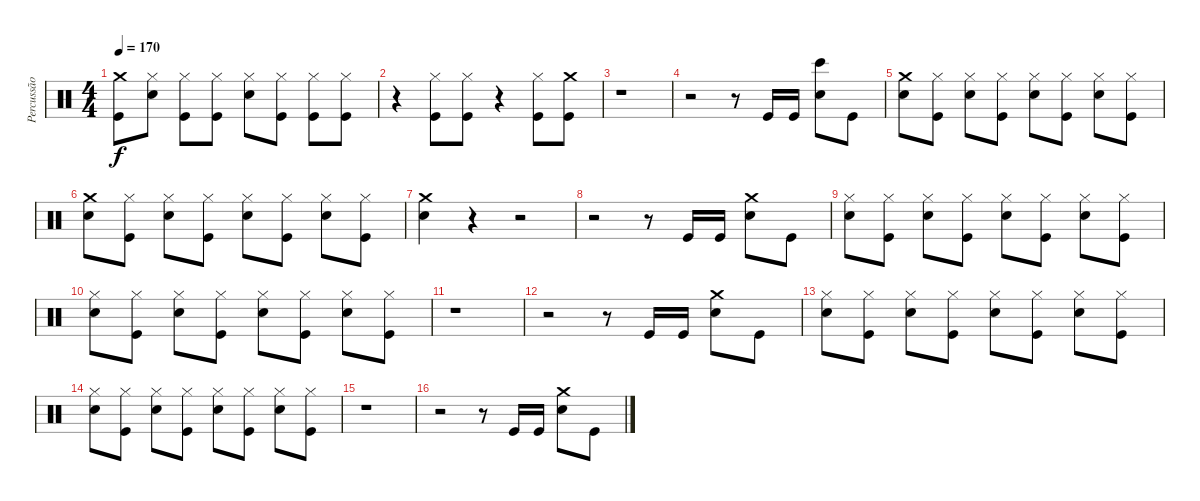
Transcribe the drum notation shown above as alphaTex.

\track ("Percussão" "Percussão") {instrument percussion}
\staff {score}
\articulation defaults
\ts (4 4)
\tempo 170
\clef neutral
\ks c
("Crash medium (hit)" "Kick (hit)").8{dy f} ("Hi-Hat (closed)" "Snare (hit) 2").8 ("Hi-Hat (closed)" "Kick (hit)").8 ("Hi-Hat (closed)" "Kick (hit)").8 ("Hi-Hat (closed)" "Snare (hit) 2").8 ("Hi-Hat (closed)" "Kick (hit)").8 ("Hi-Hat (closed)" "Kick (hit)").8 ("Hi-Hat (closed)" "Kick (hit)").8 |
r.4 ("Hi-Hat (closed)" "Kick (hit)").8 ("Hi-Hat (closed)" "Kick (hit)").8 r.4 ("Hi-Hat (closed)" "Kick (hit)").8 ("Crash medium (hit)" "Kick (hit)").8 |
r.1 |
r.2 r.8 "Kick (hit)".16 "Kick (hit)".16 ("Bongo High (hit)" "Snare (hit) 2").8 "Kick (hit)".8 |
("Crash medium (hit)" "Snare (hit) 2").8 ("Hi-Hat (closed)" "Kick (hit)").8 ("Hi-Hat (closed)" "Snare (hit) 2").8 ("Hi-Hat (closed)" "Kick (hit)").8 ("Hi-Hat (closed)" "Snare (hit) 2").8 ("Hi-Hat (closed)" "Kick (hit)").8 ("Hi-Hat (closed)" "Snare (hit) 2").8 ("Hi-Hat (closed)" "Kick (hit)").8 |
("Crash medium (hit)" "Snare (hit) 2").8 ("Hi-Hat (closed)" "Kick (hit)").8 ("Hi-Hat (closed)" "Snare (hit) 2").8 ("Hi-Hat (closed)" "Kick (hit)").8 ("Hi-Hat (closed)" "Snare (hit) 2").8 ("Hi-Hat (closed)" "Kick (hit)").8 ("Hi-Hat (closed)" "Snare (hit) 2").8 ("Hi-Hat (closed)" "Kick (hit)").8 |
("Crash medium (hit)" "Snare (hit) 2").4 r.4 r.2 |
r.2 r.8 "Kick (hit)".16 "Kick (hit)".16 ("Crash medium (hit)" "Snare (hit) 2").8 "Kick (hit)".8 |
("Hi-Hat (closed)" "Snare (hit) 2").8 ("Hi-Hat (closed)" "Kick (hit)").8 ("Hi-Hat (closed)" "Snare (hit) 2").8 ("Hi-Hat (closed)" "Kick (hit)").8 ("Hi-Hat (closed)" "Snare (hit) 2").8 ("Hi-Hat (closed)" "Kick (hit)").8 ("Hi-Hat (closed)" "Snare (hit) 2").8 ("Hi-Hat (closed)" "Kick (hit)").8 |
("Hi-Hat (closed)" "Snare (hit) 2").8 ("Hi-Hat (closed)" "Kick (hit)").8 ("Hi-Hat (closed)" "Snare (hit) 2").8 ("Hi-Hat (closed)" "Kick (hit)").8 ("Hi-Hat (closed)" "Snare (hit) 2").8 ("Hi-Hat (closed)" "Kick (hit)").8 ("Hi-Hat (closed)" "Snare (hit) 2").8 ("Hi-Hat (closed)" "Kick (hit)").8 |
r.1 |
r.2 r.8 "Kick (hit)".16 "Kick (hit)".16 ("Crash medium (hit)" "Snare (hit) 2").8 "Kick (hit)".8 |
("Hi-Hat (closed)" "Snare (hit) 2").8 ("Hi-Hat (closed)" "Kick (hit)").8 ("Hi-Hat (closed)" "Snare (hit) 2").8 ("Hi-Hat (closed)" "Kick (hit)").8 ("Hi-Hat (closed)" "Snare (hit) 2").8 ("Hi-Hat (closed)" "Kick (hit)").8 ("Hi-Hat (closed)" "Snare (hit) 2").8 ("Hi-Hat (closed)" "Kick (hit)").8 |
("Hi-Hat (closed)" "Snare (hit) 2").8 ("Hi-Hat (closed)" "Kick (hit)").8 ("Hi-Hat (closed)" "Snare (hit) 2").8 ("Hi-Hat (closed)" "Kick (hit)").8 ("Hi-Hat (closed)" "Snare (hit) 2").8 ("Hi-Hat (closed)" "Kick (hit)").8 ("Hi-Hat (closed)" "Snare (hit) 2").8 ("Hi-Hat (closed)" "Kick (hit)").8 |
r.1 |
r.2 r.8 "Kick (hit)".16 "Kick (hit)".16 ("Crash medium (hit)" "Snare (hit) 2").8 "Kick (hit)".8
